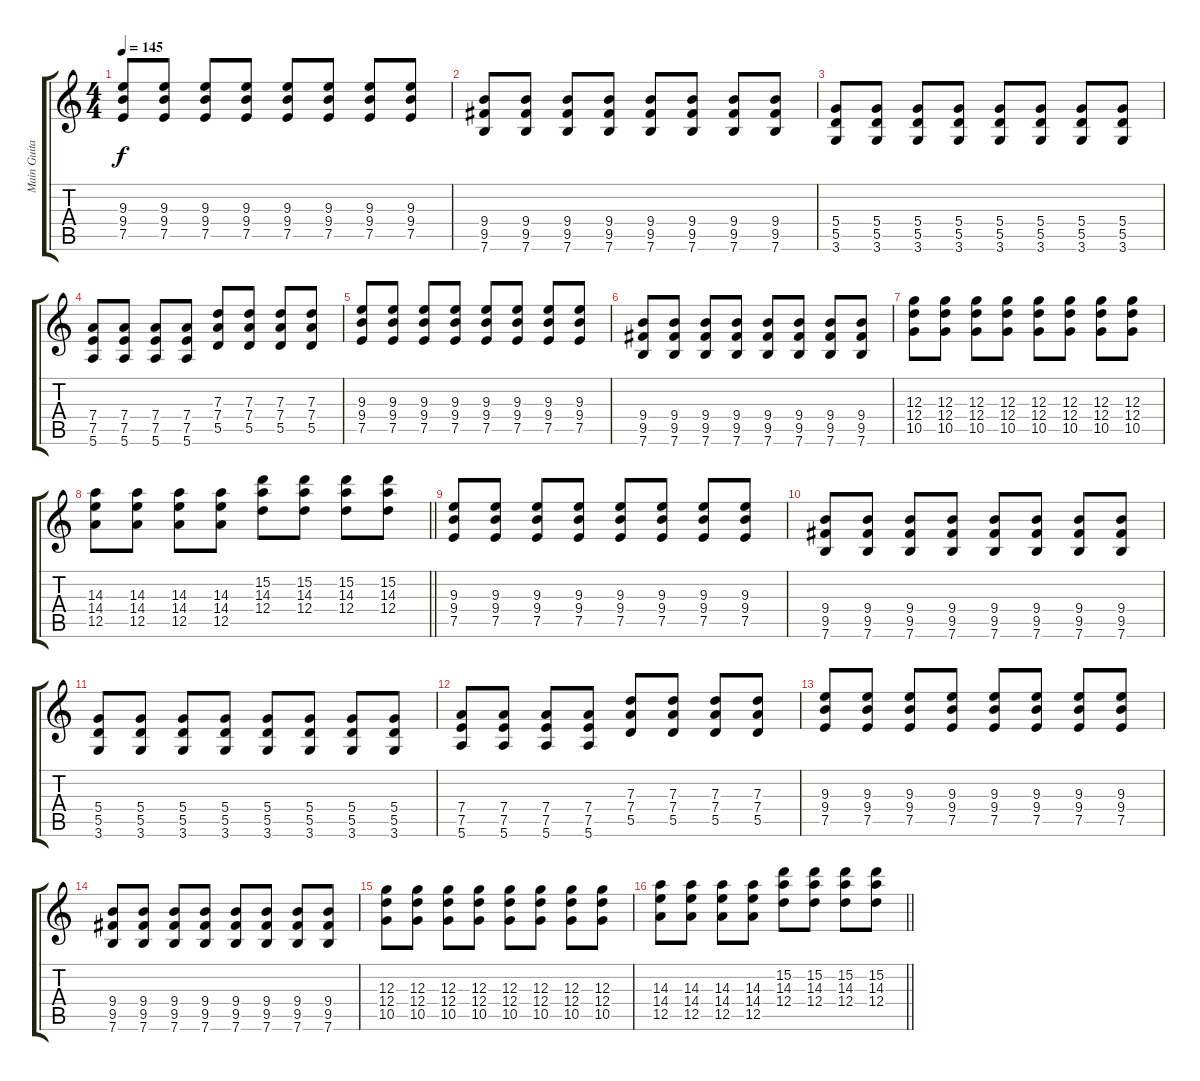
\track ("Main Guitar" "Main Guita") {instrument overdrivenguitar}
\staff {score tabs}
\tuning (E4 B3 G3 D3 A2 E2) {hide}
\ts (4 4)
\tempo 145
\clef g2
\ks c
(9.3 9.4 7.5).8{dy f} (9.3 9.4 7.5).8 (9.3 9.4 7.5).8 (9.3 9.4 7.5).8 (9.3 9.4 7.5).8 (9.3 9.4 7.5).8 (9.3 9.4 7.5).8 (9.3 9.4 7.5).8 |
(9.4 9.5 7.6).8 (9.4 9.5 7.6).8 (9.4 9.5 7.6).8 (9.4 9.5 7.6).8 (9.4 9.5 7.6).8 (9.4 9.5 7.6).8 (9.4 9.5 7.6).8 (9.4 9.5 7.6).8 |
(5.4 5.5 3.6).8 (5.4 5.5 3.6).8 (5.4 5.5 3.6).8 (5.4 5.5 3.6).8 (5.4 5.5 3.6).8 (5.4 5.5 3.6).8 (5.4 5.5 3.6).8 (5.4 5.5 3.6).8 |
(7.4 7.5 5.6).8 (7.4 7.5 5.6).8 (7.4 7.5 5.6).8 (7.4 7.5 5.6).8 (7.3 7.4 5.5).8 (7.3 7.4 5.5).8 (7.3 7.4 5.5).8 (7.3 7.4 5.5).8 |
(9.3 9.4 7.5).8 (9.3 9.4 7.5).8 (9.3 9.4 7.5).8 (9.3 9.4 7.5).8 (9.3 9.4 7.5).8 (9.3 9.4 7.5).8 (9.3 9.4 7.5).8 (9.3 9.4 7.5).8 |
(9.4 9.5 7.6).8 (9.4 9.5 7.6).8 (9.4 9.5 7.6).8 (9.4 9.5 7.6).8 (9.4 9.5 7.6).8 (9.4 9.5 7.6).8 (9.4 9.5 7.6).8 (9.4 9.5 7.6).8 |
(12.3 12.4 10.5).8 (12.3 12.4 10.5).8 (12.3 12.4 10.5).8 (12.3 12.4 10.5).8 (12.3 12.4 10.5).8 (12.3 12.4 10.5).8 (12.3 12.4 10.5).8 (12.3 12.4 10.5).8 |
\barLineRight lightlight
(14.3 14.4 12.5).8 (14.3 14.4 12.5).8 (14.3 14.4 12.5).8 (14.3 14.4 12.5).8 (15.2 14.3 12.4).8 (15.2 14.3 12.4).8 (15.2 14.3 12.4).8 (15.2 14.3 12.4).8 |
(9.3 9.4 7.5).8 (9.3 9.4 7.5).8 (9.3 9.4 7.5).8 (9.3 9.4 7.5).8 (9.3 9.4 7.5).8 (9.3 9.4 7.5).8 (9.3 9.4 7.5).8 (9.3 9.4 7.5).8 |
(9.4 9.5 7.6).8 (9.4 9.5 7.6).8 (9.4 9.5 7.6).8 (9.4 9.5 7.6).8 (9.4 9.5 7.6).8 (9.4 9.5 7.6).8 (9.4 9.5 7.6).8 (9.4 9.5 7.6).8 |
(5.4 5.5 3.6).8 (5.4 5.5 3.6).8 (5.4 5.5 3.6).8 (5.4 5.5 3.6).8 (5.4 5.5 3.6).8 (5.4 5.5 3.6).8 (5.4 5.5 3.6).8 (5.4 5.5 3.6).8 |
(7.4 7.5 5.6).8 (7.4 7.5 5.6).8 (7.4 7.5 5.6).8 (7.4 7.5 5.6).8 (7.3 7.4 5.5).8 (7.3 7.4 5.5).8 (7.3 7.4 5.5).8 (7.3 7.4 5.5).8 |
(9.3 9.4 7.5).8 (9.3 9.4 7.5).8 (9.3 9.4 7.5).8 (9.3 9.4 7.5).8 (9.3 9.4 7.5).8 (9.3 9.4 7.5).8 (9.3 9.4 7.5).8 (9.3 9.4 7.5).8 |
(9.4 9.5 7.6).8 (9.4 9.5 7.6).8 (9.4 9.5 7.6).8 (9.4 9.5 7.6).8 (9.4 9.5 7.6).8 (9.4 9.5 7.6).8 (9.4 9.5 7.6).8 (9.4 9.5 7.6).8 |
(12.3 12.4 10.5).8 (12.3 12.4 10.5).8 (12.3 12.4 10.5).8 (12.3 12.4 10.5).8 (12.3 12.4 10.5).8 (12.3 12.4 10.5).8 (12.3 12.4 10.5).8 (12.3 12.4 10.5).8 |
\barLineRight lightlight
(14.3 14.4 12.5).8 (14.3 14.4 12.5).8 (14.3 14.4 12.5).8 (14.3 14.4 12.5).8 (15.2 14.3 12.4).8 (15.2 14.3 12.4).8 (15.2 14.3 12.4).8 (15.2 14.3 12.4).8
